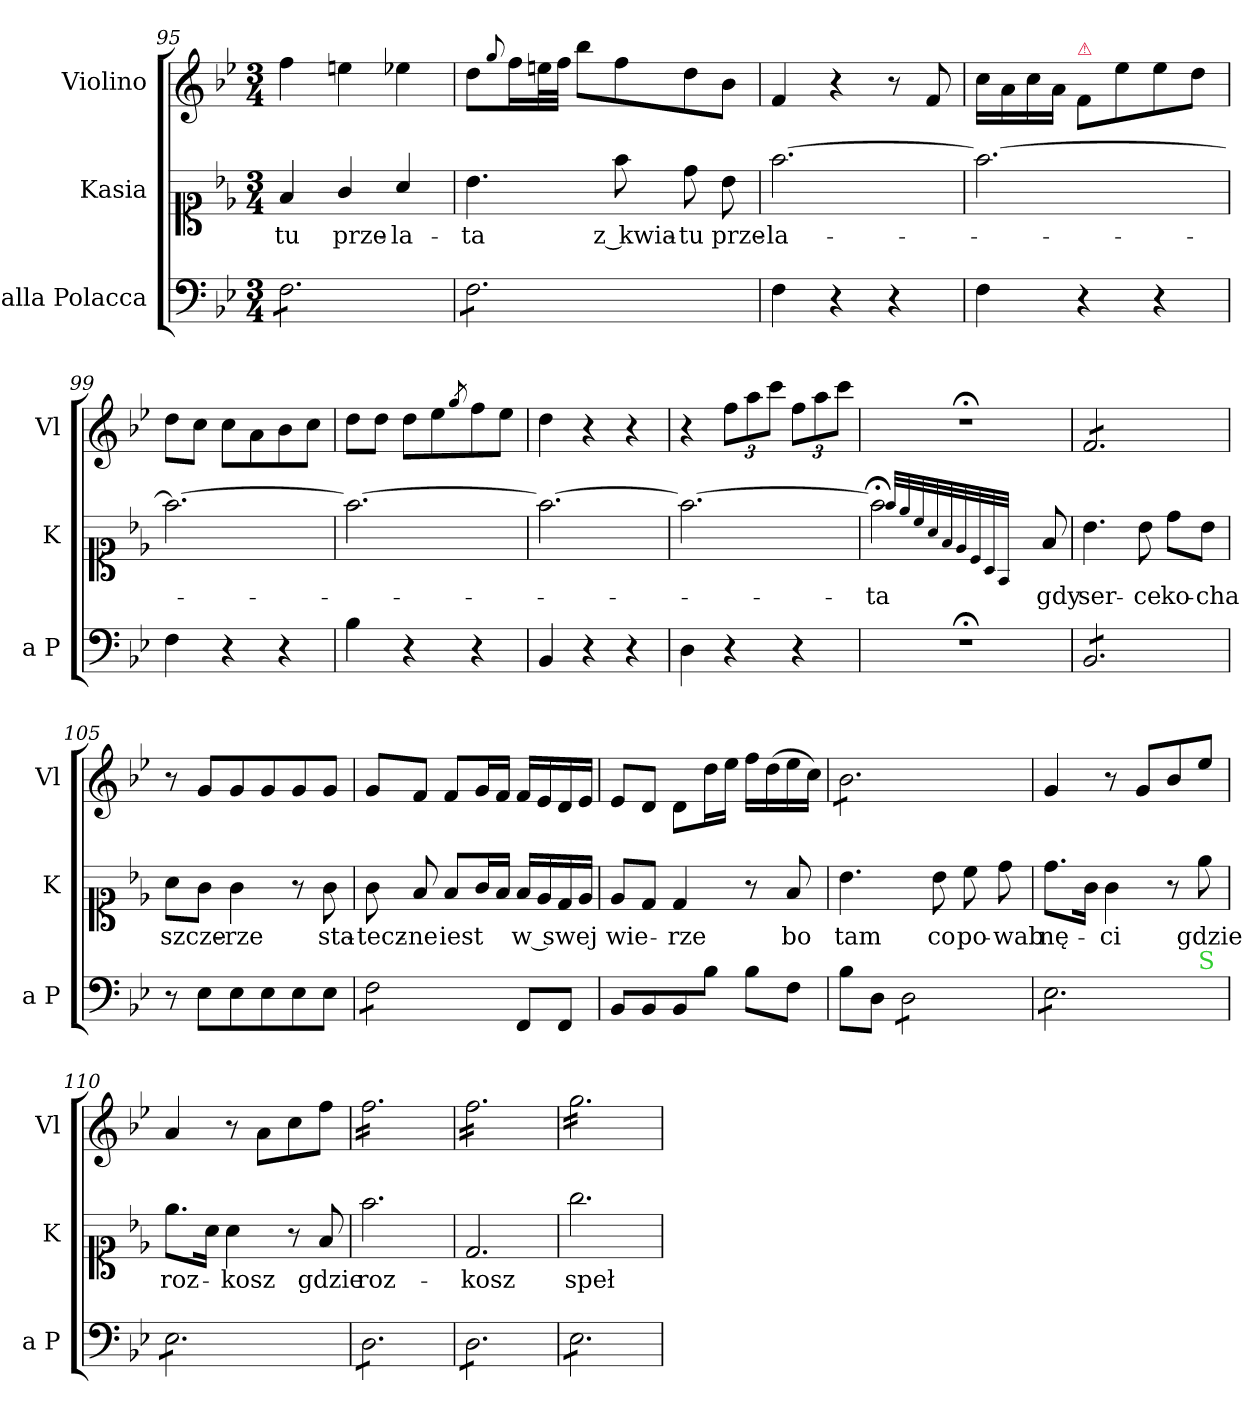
**kern	**kern	**text	**kern
*part3	*part2	*part2	*part1
*staff3	*staff2	*staff2	*staff1
*I"alla Polacca	*I"Kasia	*	*I"Violino
*I'a P	*I'K	*	*I'Vl
*clefF4	*clefC1	*	*clefG2
*k[b-e-]	*k[b-e-]	*	*k[b-e-]
*B-:	*B-:	*	*B-:
*M3/4	*M3/4	*	*M3/4
=95	=95	=95	=95
*tremolo	*	*	*
8F\L	4f/	tu	4ff\
8F\	.	.	.
8F\	4g/	prze-	4een\
8F\	.	.	.
8F\	4a/	-la-	4ee-X\
8F\J	.	.	.
=96	=96	=96	=96
8F\L	4.b-\	-ta	8dd\L
.	.	.	8qqgg/
8F\	.	.	16ff\L
.	.	.	32een\L
.	.	.	32ff\JJJ
8F\	.	.	8bb-\L
8F\	8ff\	z kwia-	8ff\
8F\	8dd\	-tu	8dd\
8F\J	8b-\	prze-	8b-\J
*Xtremolo	*	*	*
=97	=97	=97	=97
4F\	[<2.ff\	-la-	4f/
4r	.	.	4r
4r	.	.	8r
.	.	.	8f/
=98	=98	=98	=98
4F\	2.ff\_<	.	16cc\LL
.	.	.	16a\
.	.	.	16cc\
.	.	.	16a\JJ
!	!	!	!LO:TX:a:color=crimson:t=⚠
4r	.	.	8f/L
.	.	.	8ee-\
4r	.	.	8ee-\
.	.	.	8dd\J
=99	=99	=99	=99
4F\	2.ff\_<	.	8dd\L
.	.	.	8cc\J
4r	.	.	8cc\L
.	.	.	8a\
4r	.	.	8b-\
.	.	.	8cc\J
=100	=100	=100	=100
4B-\	2.ff\_<	.	8dd\L
.	.	.	8dd\J
4r	.	.	8dd\L
.	.	.	8ee-\
.	.	.	8qgg/
4r	.	.	8ff\
.	.	.	8ee-\J
=101	=101	=101	=101
4BB-/	2.ff\_<	.	4dd\
4r	.	.	4r
4r	.	.	4r
=102	=102	=102	=102
4D\	2.ff\_	.	4r
4r	.	.	12ff\L
.	.	.	12aa\
.	.	.	12ccc\J
4r	.	.	12ff\L
.	.	.	12aa\
.	.	.	12ccc\J
=103	=103	=103	=103
2.r;<	2ff;<\]	-ta	2.r;<
.	32qqff/LLL	.	.
.	32qqee-/	.	.
.	32qqcc/	.	.
.	32qqa/	.	.
.	32qqf/	.	.
.	32qqe-/	.	.
.	32qqc/	.	.
.	32qqA/	.	.
.	32qqF/JJJ	.	.
.	8ryy	.	.
.	8f/	gdy	.
=104	=104	=104	=104
*tremolo	*	*	*
*	*	*	*tremolo
8BB-/L	4.b-\	ser-	8f/L
8BB-/	.	.	8f/
8BB-/	.	.	8f/
8BB-/	8b-\	-ce	8f/
8BB-/	8dd\L	ko-	8f/
8BB-/J	8b-\J	-cha	8f/J
*	*	*	*Xtremolo
*Xtremolo	*	*	*
=105	=105	=105	=105
8r	8a\L	szcze-	8r
8E-\L	8g\J	.	8g/L
8E-\	4g\	-rze	8g/
8E-\	.	.	8g/
8E-\	8r	.	8g/
8E-\J	8g\	sta-	8g/J
=106	=106	=106	=106
*tremolo	*	*	*
8F\L	8g\	-tecz-	8g/L
8F\	8f/	-ne	8f/J
8F\	8f/L	iest	8f/L
8F\J	16g/L	.	16g/L
*Xtremolo	*	*	*
.	16f/JJ	.	16f/JJ
8FF/L	16f/LL	w swej	16f/LL
.	16e-/	.	16e-/
8FF/J	16d/	.	16d/
.	16e-/JJ	.	16e-/JJ
=107	=107	=107	=107
8BB-/L	8e-/L	wie-	8e-/L
8BB-/	8d/J	.	8d/J
8BB-/	4d/	-rze	8d/L
8B-\J	.	.	16dd\L
.	.	.	16ee-\JJ
8B-\L	8r	.	16ff\LL
.	.	.	(16dd\
8F\J	8f/	bo	16ee-\
.	.	.	16cc\JJ)
=108	=108	=108	=108
*	*	*	*tremolo
8B-\L	4.b-\	tam	8b-\L
8D\J	.	.	8b-\
*tremolo	*	*	*
8D\L	.	.	8b-\
8D\	8b-\	co	8b-\
8D\	8cc\	po-	8b-\
8D\J	8dd\	-wab	8b-\J
*	*	*	*Xtremolo
=109	=109	=109	=109
*^	*	*	*
8E-\L	2ryy	8.dd\L	nę-	4g/
8E-\	.	.	.	.
.	.	16g\Jk	.	.
8E-\	.	4g\	-ci	8r
8E-\	.	.	.	8g/L
8E-\	8ryy	8r	.	8b-/
!	!LO:TX:a:color=limegreen:t=S	!	!	!
8E-\J	8ryy	8ee-\	gdzie	8ee-/J
*v	*v	*	*	*
=110	=110	=110	=110
8E-\L	8.ee-\L	roz-	4a/
8E-\	.	.	.
.	16a\Jk	.	.
8E-\	4a\	-kosz	8r
8E-\	.	.	8a\L
8E-\	8r	.	8cc\
8E-\J	8f/	gdzie	8ff\J
=111	=111	=111	=111
*	*	*	*tremolo
8D\L	2.ff\	roz-	16ff\LL
.	.	.	16ff\
8D\	.	.	16ff\
.	.	.	16ff\
8D\	.	.	16ff\
.	.	.	16ff\
8D\	.	.	16ff\
.	.	.	16ff\
8D\	.	.	16ff\
.	.	.	16ff\
8D\J	.	.	16ff\
.	.	.	16ff\JJ
=112	=112	=112	=112
8D\L	2.d/	-kosz	16ff\LL
.	.	.	16ff\
8D\	.	.	16ff\
.	.	.	16ff\
8D\	.	.	16ff\
.	.	.	16ff\
8D\	.	.	16ff\
.	.	.	16ff\
8D\	.	.	16ff\
.	.	.	16ff\
8D\J	.	.	16ff\
.	.	.	16ff\JJ
=113	=113	=113	=113
8E-\L	2.gg\	speł-	16gg\LL
.	.	.	16gg\
8E-\	.	.	16gg\
.	.	.	16gg\
8E-\	.	.	16gg\
.	.	.	16gg\
8E-\	.	.	16gg\
.	.	.	16gg\
8E-\	.	.	16gg\
.	.	.	16gg\
8E-\J	.	.	16gg\
*Xtremolo	*	*	*
.	.	.	16gg\JJ
*	*	*	*Xtremolo
=	=	=	=
*-	*-	*-	*-
